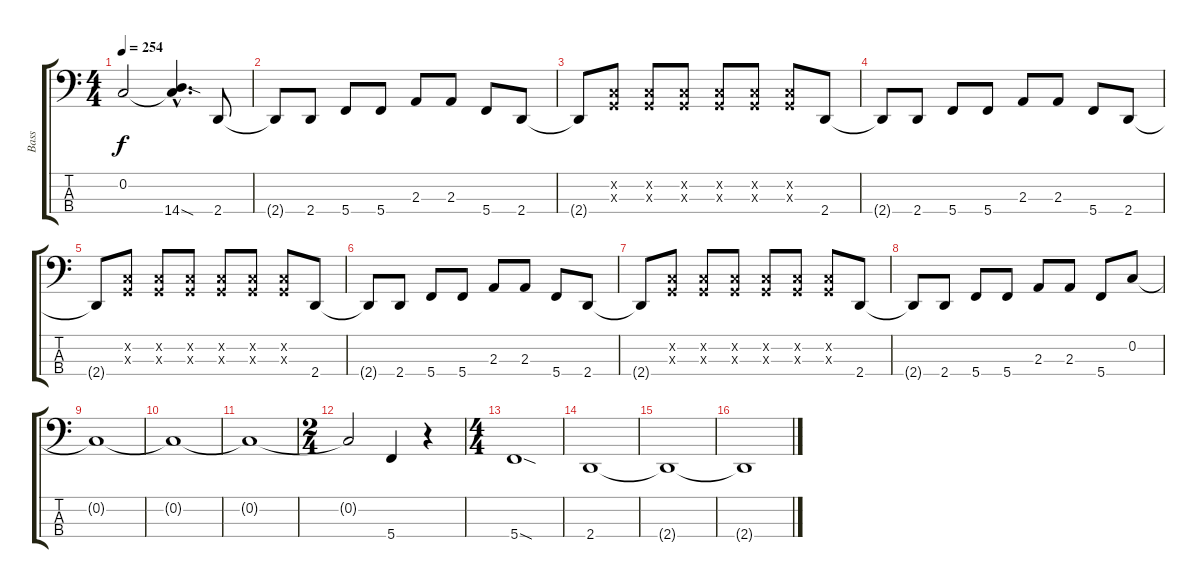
\track ("Bass" "Bass") {instrument electricbassfinger}
\staff {score tabs}
\tuning (F2 C2 G1 C1) {hide}
\ts (4 4)
\tempo 254
\clef f4
\ks c
0.2{t}.2{dy f} (0.2{hac t} 14.4{sod hac}).4{d} 2.4.8 |
2.4{t}.8 2.4.8 5.4.8 5.4.8 2.3.8 2.3.8 5.4.8 2.4.8 |
2.4{t}.8 (0.2{x} 0.3{x}).8 (0.2{x} 0.3{x}).8 (0.2{x} 0.3{x}).8 (0.2{x} 0.3{x}).8 (0.2{x} 0.3{x}).8 (0.2{x} 0.3{x}).8 2.4.8 |
2.4{t}.8 2.4.8 5.4.8 5.4.8 2.3.8 2.3.8 5.4.8 2.4.8 |
2.4{t}.8 (0.2{x} 0.3{x}).8 (0.2{x} 0.3{x}).8 (0.2{x} 0.3{x}).8 (0.2{x} 0.3{x}).8 (0.2{x} 0.3{x}).8 (0.2{x} 0.3{x}).8 2.4.8 |
2.4{t}.8 2.4.8 5.4.8 5.4.8 2.3.8 2.3.8 5.4.8 2.4.8 |
2.4{t}.8 (0.2{x} 0.3{x}).8 (0.2{x} 0.3{x}).8 (0.2{x} 0.3{x}).8 (0.2{x} 0.3{x}).8 (0.2{x} 0.3{x}).8 (0.2{x} 0.3{x}).8 2.4.8 |
2.4{t}.8 2.4.8 5.4.8 5.4.8 2.3.8 2.3.8 5.4.8 0.2.8 |
0.2{t}.1 |
0.2{t}.1 |
0.2{t}.1 |
\ts (2 4)
0.2{t}.2 5.4.4 r.4 |
\ts (4 4)
5.4{sod}.1 |
2.4.1 |
2.4{t}.1 |
2.4{t}.1
